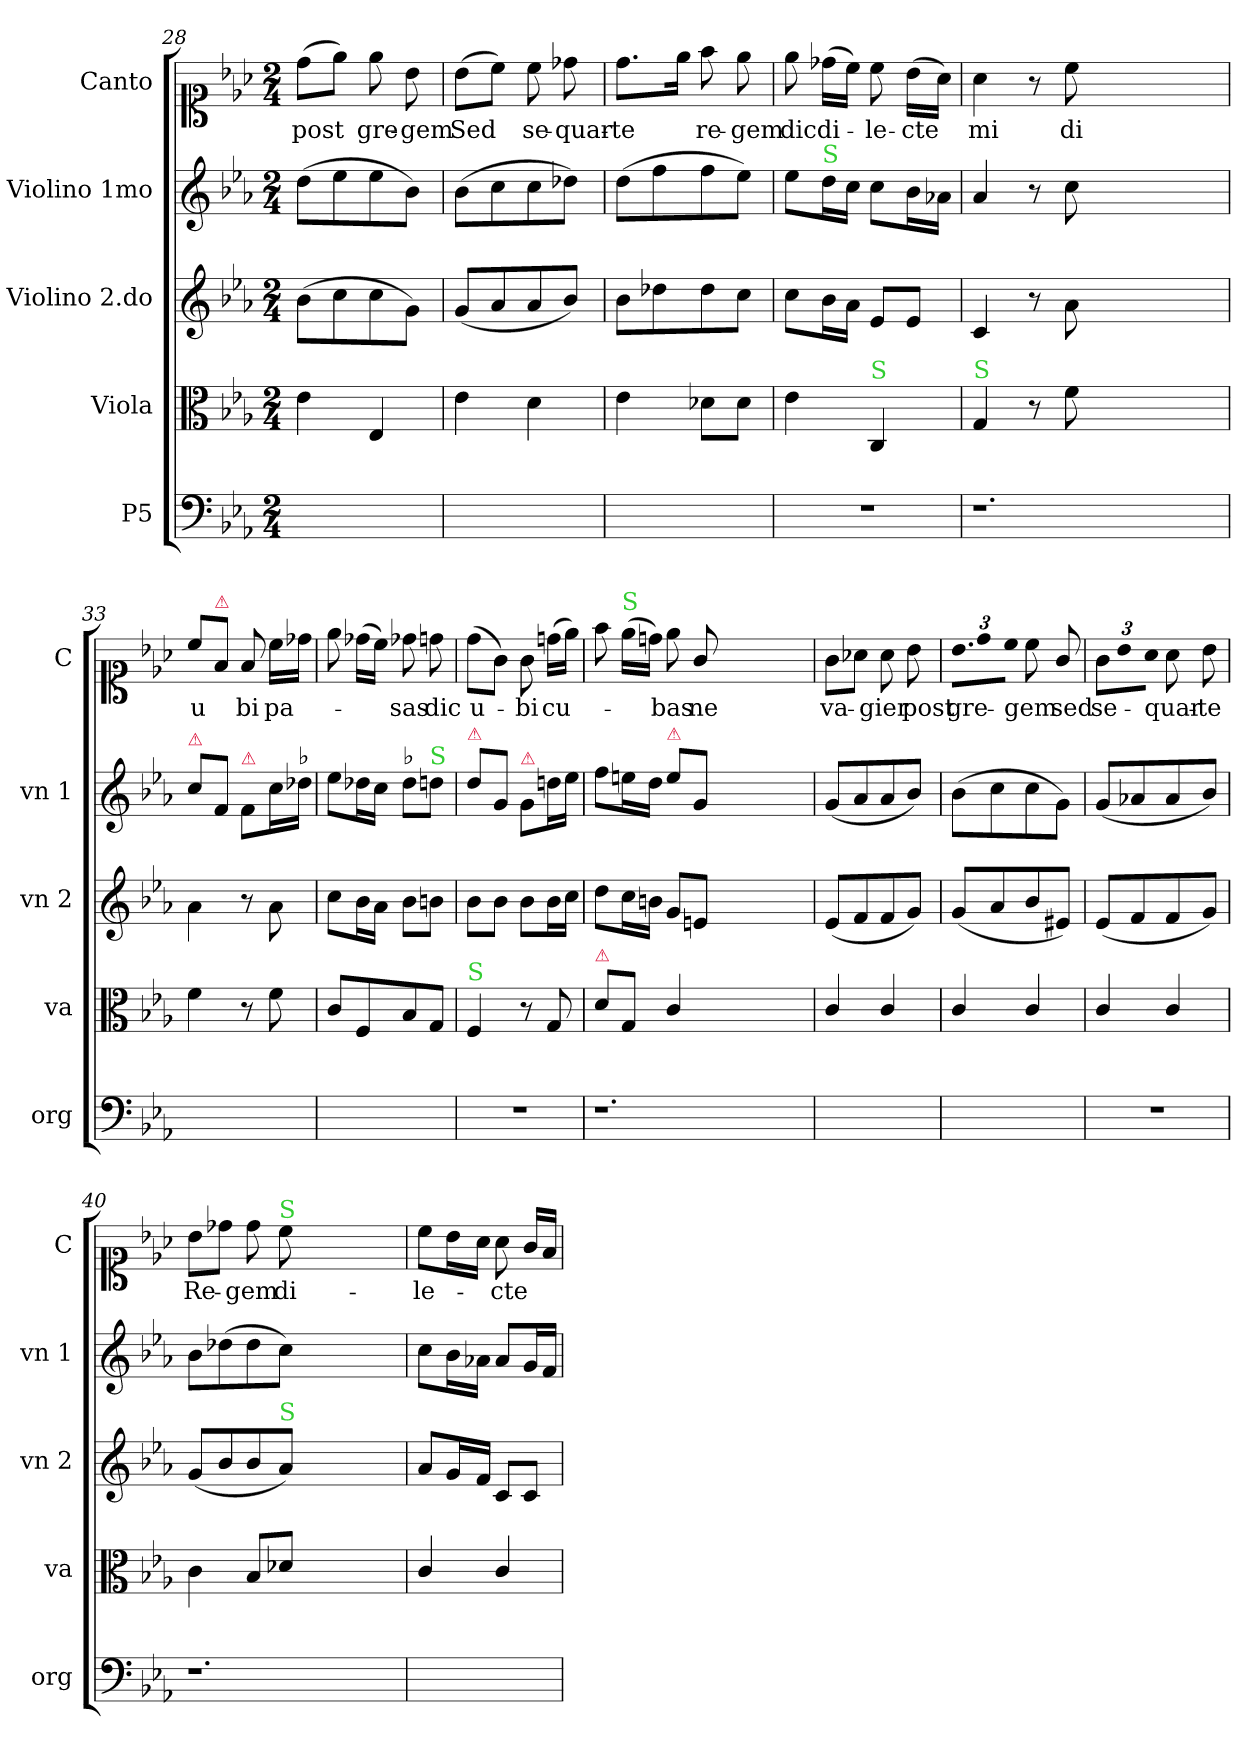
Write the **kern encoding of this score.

**kern	**kern	**kern	**kern	**kern	**text
*part5	*part4	*part3	*part2	*part1	*part1
*staff5	*staff4	*staff3	*staff2	*staff1	*staff1
*I"P5	*I"Viola	*I"Violino 2.do	*I"Violino 1mo	*I"Canto	*
*I'org	*I'va	*I'vn 2	*I'vn 1	*I'C	*
*clefF4	*clefC3	*clefG2	*clefG2	*clefC1	*
*k[b-e-a-]	*k[b-e-a-]	*k[b-e-a-]	*k[b-e-a-]	*k[b-e-a-]	*
*M2/4	*M2/4	*M2/4	*M2/4	*M2/4	*
=28	=28	=28	=28	=28	=28
2ryy	4e-\	(8b-\L	(8dd\L	(8dd\L	post
.	.	8cc\	8ee-\	8ee-\J)	.
.	4E-/	8cc\	8ee-\	8ee-\	gre-
.	.	8g\J)	8b-\J)	8b-\	-gem
=29	=29	=29	=29	=29	=29
2ryy	4e-\	(8g/L	(8b-\L	(8b-\L	Sed
.	.	8a-/	8cc\	8cc\J)	.
.	4d\	8a-/	8cc\	8cc\	se-
.	.	8b-/J)	8dd-X\J)	8dd-X\	-quar-
=30	=30	=30	=30	=30	=30
2ryy	4e-\	8b-\L	(8dd\L	8.dd\L	-te
.	.	8dd-X\	8ff\	.	.
.	.	.	.	16ee-\Jk	.
.	8d-X\L	8dd-\	8ff\	8ff\	re-
.	8d-\J	8cc\J	8ee-\J)	8ee-\	-gem
=31	=31	=31	=31	=31	=31
2r	4e-\	8cc\L	8ee-\L	8ee-\	dic
!	!	!	!LO:TX:a:color=limegreen:t=S	!	!
.	.	16b-\L	16dd\L	(16dd-X\LL	di-
.	.	16a-\JJ	16cc\JJ	16cc\JJ)	.
!	!LO:TX:a:color=limegreen:t=S	!	!	!	!
.	4C/	8e-/L	8cc\L	8cc\	-le-
.	.	8e-/J	16b-\L	(16b-\LL	-cte
.	.	.	16a-X\JJ	16a-\JJ)	.
=32	=32	=32	=32	=32	=32
!	!LO:TX:a:color=limegreen:t=S	!	!	!	!
1.r	4G/	4c/	4a-/	4a-\	mi
.	8r	8r	8r	8r	.
.	8f\	8a-\	8cc\	8cc\	di
.	1ryy	1ryy	1ryy	1ryy	.
=33	=33	=33	=33	=33	=33
!	!	!	!LO:TX:a:color=crimson:t=⚠	!	!
2ryy	4f\	4a-\	8cc\L	8cc\L	u
!	!	!	!	!LO:TX:a:color=crimson:t=⚠	!
.	.	.	8f/J	8f/J	.
!	!	!	!LO:TX:a:color=crimson:t=⚠	!	!
.	8r	8r	8f/L	8f/	bi
.	8f\	8a-\	16cc\L	16cc\LL	pa-
!	!	!	!LO:TX:a:t=♭	!	!
.	.	.	16dd-X\JJ	16dd-X\JJ	.
=34	=34	=34	=34	=34	=34
2ryy	8c/L	8cc\L	8ee-\L	8ee-\	.
.	8F/	16b-\L	16dd-X\L	(16dd-X\LL	.
.	.	16a-\JJ	16cc\JJ	16cc\JJ)	.
!	!	!	!LO:TX:a:t=♭	!	!
.	8B-/	8b-\L	8dd-\L	8dd-X\	-sas
!	!	!	!LO:TX:a:color=limegreen:t=S	!	!
.	8G/J	8bn\J	8ddn\J	8ddn\	dic
=35	=35	=35	=35	=35	=35
!	!	!	!LO:TX:a:color=crimson:t=⚠	!	!
!	!LO:TX:a:color=limegreen:t=S	!	!	!	!
2r	4F/	8b-\L	8dd\L	(8dd\L	u-
.	.	8b-\J	8g/J	8g\J)	.
!	!	!	!LO:TX:a:color=crimson:t=⚠	!	!
.	8r	8b-\L	8g/L	8g\	-bi
.	8G/	16b-\L	16ddn\L	(16ddn\LL	cu-
.	.	16cc\JJ	16ee-\JJ	16ee-\JJ)	.
=36	=36	=36	=36	=36	=36
!	!LO:TX:a:color=crimson:t=⚠	!	!	!	!
1.r	8d\L	8dd\L	8ff\L	8ff\	.
!	!	!	!	!LO:TX:a:color=limegreen:t=S	!
.	8G/J	16cc\L	16een\L	(16ee-\LL	.
.	.	16bn\JJ	16dd\JJ	16ddn\JJ)	.
!	!	!	!LO:TX:a:color=crimson:t=⚠	!	!
.	4c/	8g/L	8ee\L	8ee-\	-bas
.	.	8en/J	8g/J	8g/	ne
.	1ryy	1ryy	1ryy	1ryy	.
=37	=37	=37	=37	=37	=37
2ryy	4c/	(8e-/L	(8g/L	8g\L	va-
.	.	8f/	8a-/	8a-X\J	.
.	4c/	8f/	8a-/	8a-\	-gier
.	.	8g/J)	8b-/J)	8b-\	post
=38	=38	=38	=38	=38	=38
!	!	!	!	!LO:N:vis=8.	!
2ryy	4c/	(8g/L	(8b-\L	12b-\L	gre-
!	!	!	!	!LO:N:vis=16	!
.	.	.	.	12dd\L	.
.	.	8a-/	8cc\	.	.
!	!	!	!	!LO:N:vis=16	!
.	.	.	.	12cc\JJ	.
.	4c/	8b-/	8cc\	8cc\	-gem
.	.	8e#X/J)	8g\J)	8g/	sed
=39	=39	=39	=39	=39	=39
2r	4c/	(8e-/L	(8g/L	12g\L	se-
!	!	!	!	!LO:N:vis=16	!
.	.	.	.	12b-\L	.
.	.	8f/	8a-X/	.	.
!	!	!	!	!LO:N:vis=16	!
.	.	.	.	12a-\JJ	.
.	4c/	8f/	8a-/	8a-\	-quar-
.	.	8g/J)	8b-/J)	8b-\	-te
=40	=40	=40	=40	=40	=40
1.r	4c\	(8g/L	8b-\L	8b-\L	Re-
.	.	8b-/	(8dd-X\	8dd-X\J	.
.	8B-/L	8b-/	8dd-\	8dd-\	-gem
!	!	!	!	!LO:TX:a:color=limegreen:t=S	!
!	!	!LO:TX:a:color=limegreen:t=S	!	!	!
.	8d-X/J	8a-/J)	8cc\J)	8cc\	di-
.	1ryy	1ryy	1ryy	1ryy	.
=41	=41	=41	=41	=41	=41
2ryy	4c/	8a-/L	8cc\L	8cc\L	-le-
.	.	16g/L	16b-\L	16b-\L	.
.	.	16f/JJ	16a-X\JJ	16a-\JJ	.
.	4c/	8c/L	8a-/L	8a-\	-cte
.	.	8c/J	16g/L	16g/LL	.
.	.	.	16f/JJ	16f/JJ	.
=	=	=	=	=	=
*-	*-	*-	*-	*-	*-
